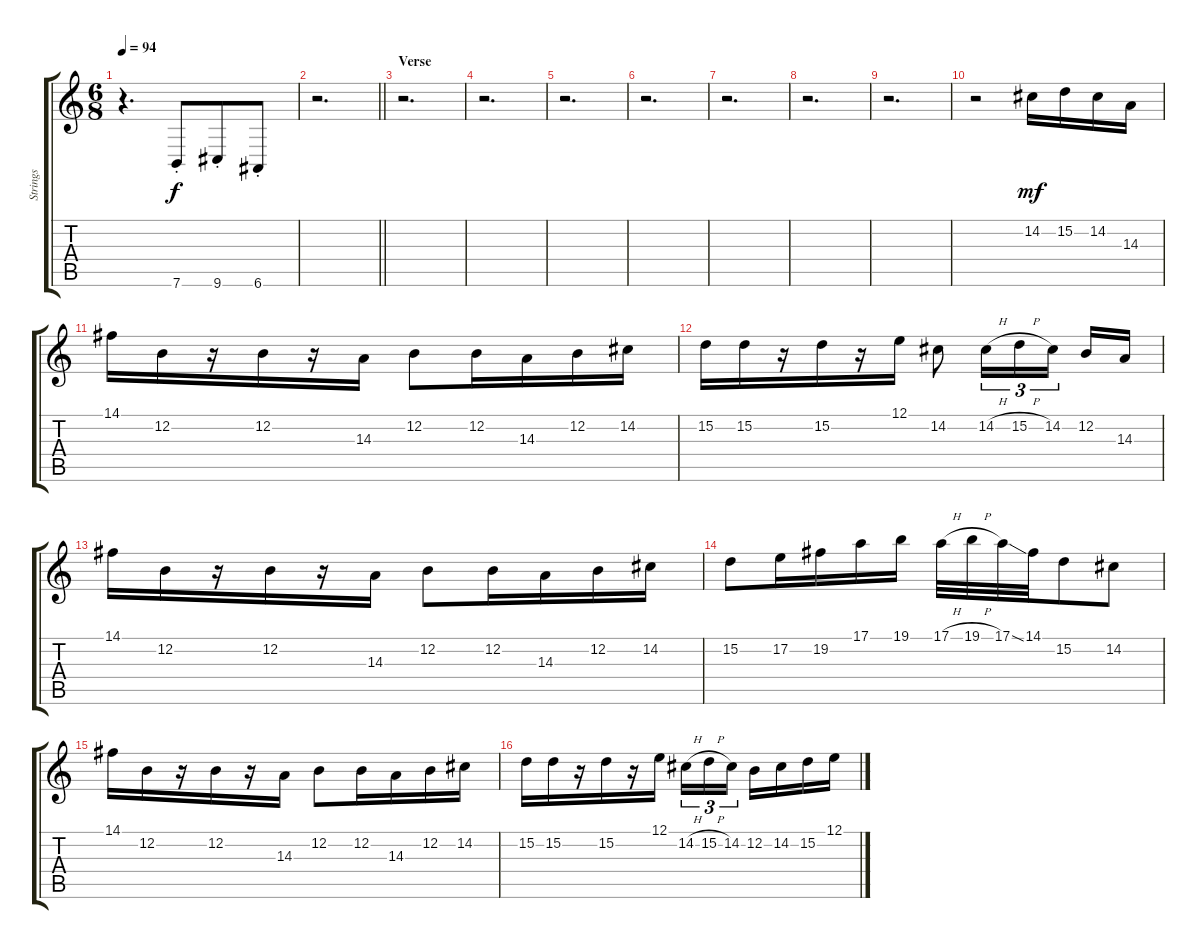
\track ("Strings" "Strings") {instrument stringensemble1}
\staff {score tabs}
\tuning (E4 B3 G3 D3 A2 E2) {hide}
\ts (6 8)
\tempo 94
\clef g2
\ks c
r.4{d dy f} 7.6{st}.8 9.6{st}.8 6.6{st}.8 |
\barLineRight lightlight
r.2{d} |
\section ("" "Verse")
r.2{d} |
r.2{d} |
r.2{d} |
r.2{d} |
r.2{d} |
r.2{d} |
r.2{d} |
r.2 14.2.16{dy mf} 15.2.16 14.2.16 14.3.16 |
14.1.16 12.2.16 r.16 12.2.16 r.16 14.3.16 12.2.8 12.2.16 14.3.16 12.2.16 14.2.16 |
15.2.16 15.2.16 r.16 15.2.16 r.16 12.1.16 14.2.8 14.2{h}.16{tu (3 2)} 15.2{h}.16{tu (3 2)} 14.2.16{tu (3 2)} 12.2.16 14.3.16 |
14.1.16 12.2.16 r.16 12.2.16 r.16 14.3.16 12.2.8 12.2.16 14.3.16 12.2.16 14.2.16 |
15.2.8 17.2.16 19.2.16 17.1.16 19.1.16 17.1{h}.32 19.1{h}.32 17.1{ss}.32 14.1.32 15.2.8 14.2.8 |
14.1.16 12.2.16 r.16 12.2.16 r.16 14.3.16 12.2.8 12.2.16 14.3.16 12.2.16 14.2.16 |
15.2.16 15.2.16 r.16 15.2.16 r.16 12.1.16 14.2{h}.16{tu (3 2)} 15.2{h}.16{tu (3 2)} 14.2.16{tu (3 2)} 12.2.16 14.2.16 15.2.16 12.1.16
